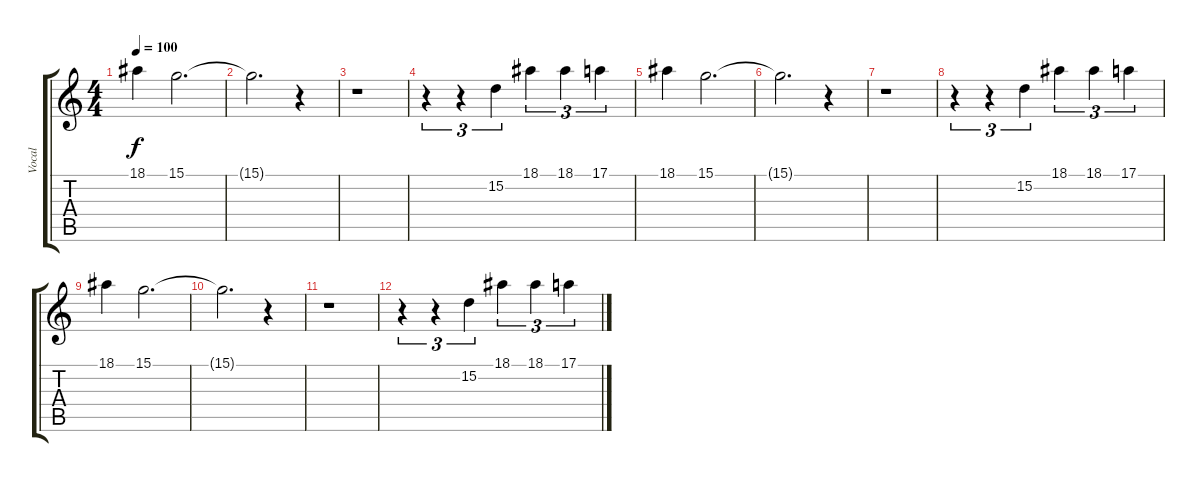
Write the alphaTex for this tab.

\track ("Vocal" "Vocal") {instrument flute}
\staff {score tabs}
\tuning (E4 B3 G3 D3 A2 E2) {hide}
\ts (4 4)
\tempo 100
\clef g2
\ks c
18.1.4{dy f} 15.1.2{d} |
15.1{t}.2{d} r.4 |
r.1 |
r.4{tu (3 2)} r.4{tu (3 2)} 15.2.4{tu (3 2)} 18.1.4{tu (3 2)} 18.1.4{tu (3 2)} 17.1.4{tu (3 2)} |
18.1.4{volume 10} 15.1.2{d} |
15.1{t}.2{d} r.4 |
r.1{volume 7} |
r.4{tu (3 2)} r.4{tu (3 2)} 15.2.4{tu (3 2)} 18.1.4{tu (3 2)} 18.1.4{tu (3 2)} 17.1.4{tu (3 2)} |
18.1.4{volume 4} 15.1.2{d} |
15.1{t}.2{d} r.4 |
r.1{volume 0} |
r.4{tu (3 2)} r.4{tu (3 2)} 15.2.4{tu (3 2)} 18.1.4{tu (3 2)} 18.1.4{tu (3 2)} 17.1.4{tu (3 2)}
